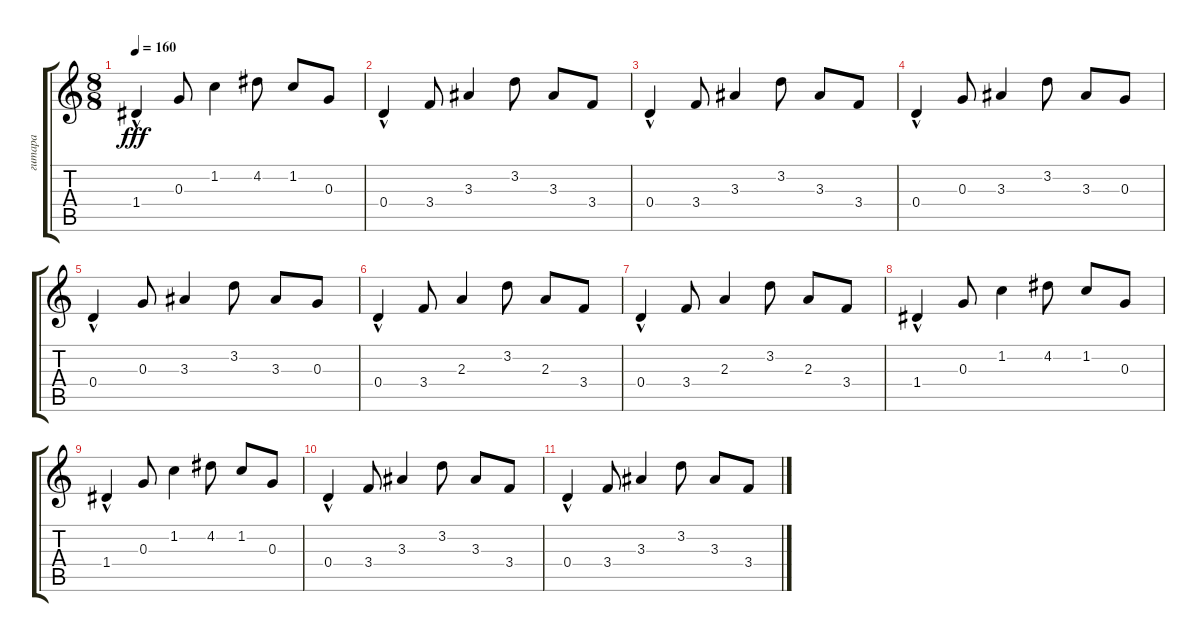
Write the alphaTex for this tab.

\track ("гитара" "гитара") {instrument acousticguitarsteel}
\staff {score tabs}
\tuning (E4 B3 G3 D3 A2 E2) {hide}
\ts (8 8)
\tempo 160
\clef g2
\ks c
1.4{hac}.4{dy fff volume 16} 0.3.8{volume 16} 1.2.4 4.2.8{volume 15} 1.2.8{volume 15} 0.3.8{volume 15} |
0.4{hac}.4{volume 15} 3.4.8{volume 14} 3.3.4{volume 14} 3.2.8{volume 14} 3.3.8{volume 14} 3.4.8{volume 14} |
0.4{hac}.4 3.4.8{volume 13} 3.3.4{volume 13} 3.2.8{volume 13} 3.3.8{volume 12} 3.4.8{volume 12} |
0.4{hac}.4{volume 12} 0.3.8{volume 12} 3.3.4{volume 11} 3.2.8{volume 11} 3.3.8{volume 11} 0.3.8{volume 11} |
0.4{hac}.4{volume 10} 0.3.8{volume 10} 3.3.4 3.2.8{volume 10} 3.3.8{volume 10} 0.3.8{volume 10} |
0.4{hac}.4{volume 9} 3.4.8{volume 9} 2.3.4{volume 9} 3.2.8{volume 8} 2.3.8{volume 8} 3.4.8{volume 8} |
0.4{hac}.4{volume 8} 3.4.8{volume 7} 2.3.4{volume 7} 3.2.8{volume 7} 2.3.8{volume 6} 3.4.8{volume 6} |
1.4{hac}.4{volume 6} 0.3.8{volume 6} 1.2.4{volume 5} 4.2.8{volume 5} 1.2.8{volume 5} 0.3.8{volume 5} |
1.4{hac}.4{volume 4} 0.3.8{volume 4} 1.2.4{volume 4} 4.2.8{volume 3} 1.2.8{volume 2} 0.3.8 |
0.4{hac}.4{volume 2} 3.4.8{volume 2} 3.3.4{volume 2} 3.2.8{volume 2} 3.3.8{volume 1} 3.4.8{volume 1} |
0.4{hac}.4 3.4.8{volume 1} 3.3.4{volume 0} 3.2.8{volume 0} 3.3.8{volume 0} 3.4.8
